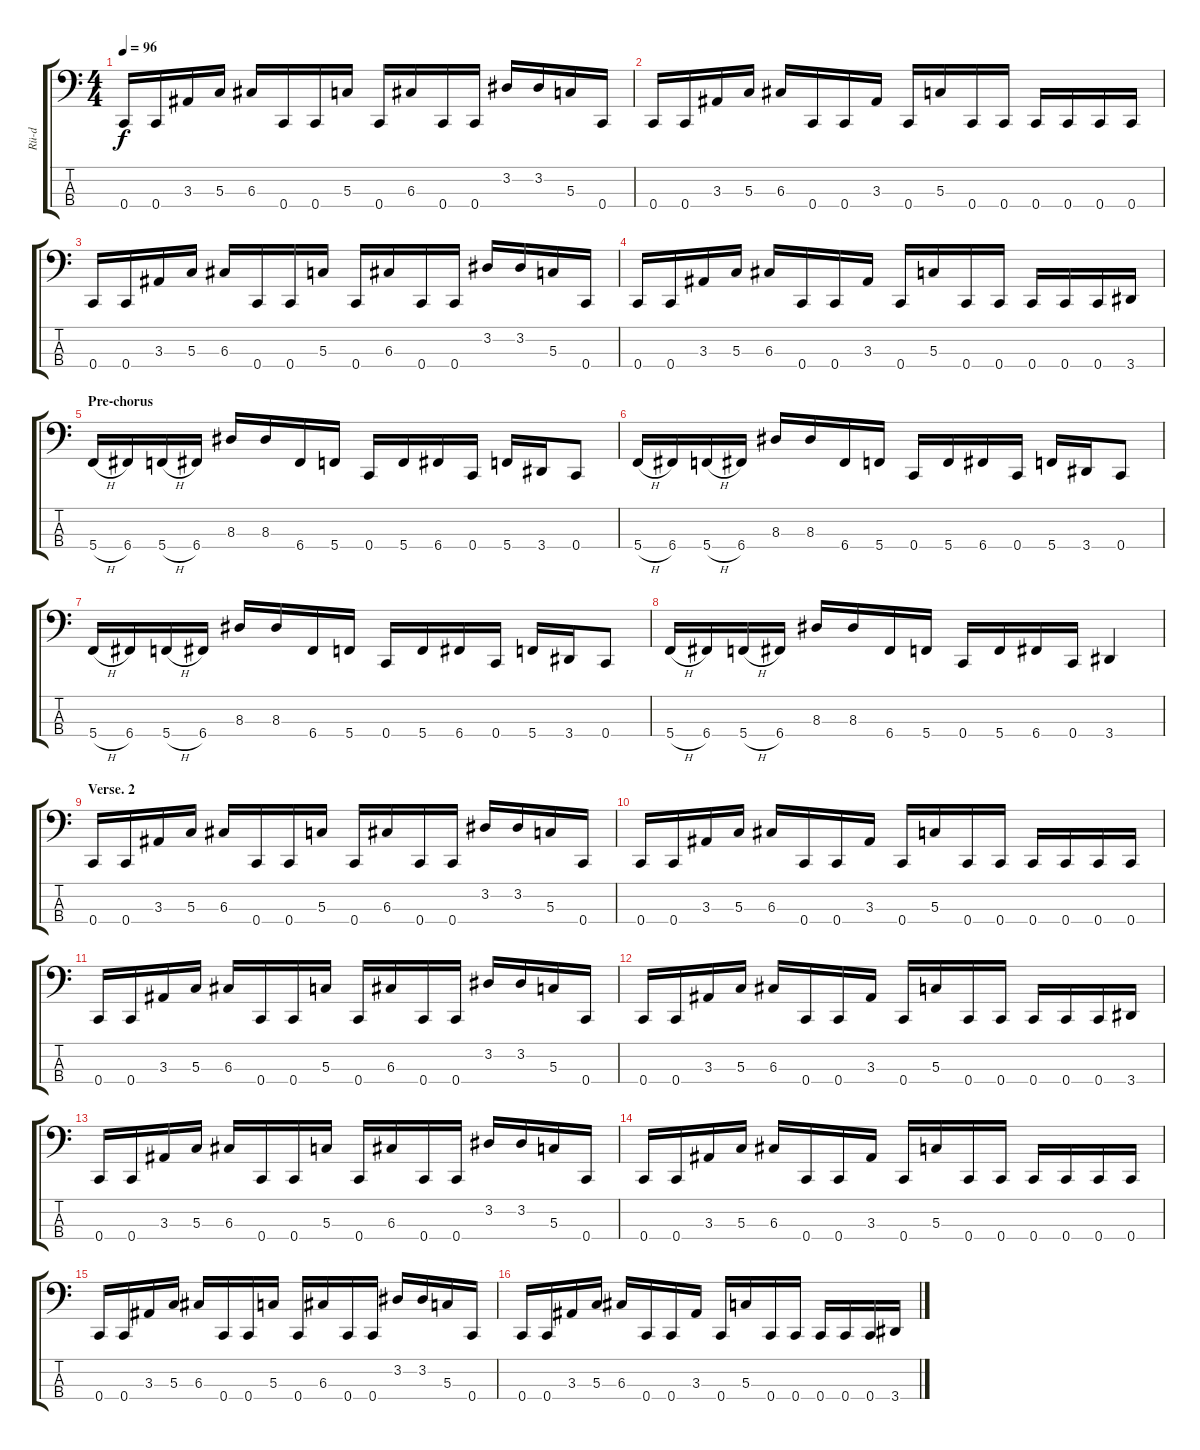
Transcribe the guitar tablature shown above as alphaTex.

\track ("Rü-d" "Rü-d") {instrument electricbassfinger}
\staff {score tabs}
\tuning (F2 C2 G1 C1) {hide}
\ts (4 4)
\tempo 96
\clef f4
\ks c
0.4.16{dy f} 0.4.16 3.3.16 5.3.16 6.3.16 0.4.16 0.4.16 5.3.16 0.4.16 6.3.16 0.4.16 0.4.16 3.2.16 3.2.16 5.3.16 0.4.16 |
0.4.16 0.4.16 3.3.16 5.3.16 6.3.16 0.4.16 0.4.16 3.3.16 0.4.16 5.3.16 0.4.16 0.4.16 0.4.16 0.4.16 0.4.16 0.4.16 |
0.4.16 0.4.16 3.3.16 5.3.16 6.3.16 0.4.16 0.4.16 5.3.16 0.4.16 6.3.16 0.4.16 0.4.16 3.2.16 3.2.16 5.3.16 0.4.16 |
0.4.16 0.4.16 3.3.16 5.3.16 6.3.16 0.4.16 0.4.16 3.3.16 0.4.16 5.3.16 0.4.16 0.4.16 0.4.16 0.4.16 0.4.16 3.4.16 |
\section ("" "Pre-chorus")
5.4{h}.16 6.4.16 5.4{h}.16 6.4.16 8.3.16 8.3.16 6.4.16 5.4.16 0.4.16 5.4.16 6.4.16 0.4.16 5.4.16 3.4.16 0.4.8 |
5.4{h}.16 6.4.16 5.4{h}.16 6.4.16 8.3.16 8.3.16 6.4.16 5.4.16 0.4.16 5.4.16 6.4.16 0.4.16 5.4.16 3.4.16 0.4.8 |
5.4{h}.16 6.4.16 5.4{h}.16 6.4.16 8.3.16 8.3.16 6.4.16 5.4.16 0.4.16 5.4.16 6.4.16 0.4.16 5.4.16 3.4.16 0.4.8 |
5.4{h}.16 6.4.16 5.4{h}.16 6.4.16 8.3.16 8.3.16 6.4.16 5.4.16 0.4.16 5.4.16 6.4.16 0.4.16 3.4.4 |
\section ("" "Verse. 2")
0.4.16 0.4.16 3.3.16 5.3.16 6.3.16 0.4.16 0.4.16 5.3.16 0.4.16 6.3.16 0.4.16 0.4.16 3.2.16 3.2.16 5.3.16 0.4.16 |
0.4.16 0.4.16 3.3.16 5.3.16 6.3.16 0.4.16 0.4.16 3.3.16 0.4.16 5.3.16 0.4.16 0.4.16 0.4.16 0.4.16 0.4.16 0.4.16 |
0.4.16 0.4.16 3.3.16 5.3.16 6.3.16 0.4.16 0.4.16 5.3.16 0.4.16 6.3.16 0.4.16 0.4.16 3.2.16 3.2.16 5.3.16 0.4.16 |
0.4.16 0.4.16 3.3.16 5.3.16 6.3.16 0.4.16 0.4.16 3.3.16 0.4.16 5.3.16 0.4.16 0.4.16 0.4.16 0.4.16 0.4.16 3.4.16 |
0.4.16 0.4.16 3.3.16 5.3.16 6.3.16 0.4.16 0.4.16 5.3.16 0.4.16 6.3.16 0.4.16 0.4.16 3.2.16 3.2.16 5.3.16 0.4.16 |
0.4.16 0.4.16 3.3.16 5.3.16 6.3.16 0.4.16 0.4.16 3.3.16 0.4.16 5.3.16 0.4.16 0.4.16 0.4.16 0.4.16 0.4.16 0.4.16 |
0.4.16 0.4.16 3.3.16 5.3.16 6.3.16 0.4.16 0.4.16 5.3.16 0.4.16 6.3.16 0.4.16 0.4.16 3.2.16 3.2.16 5.3.16 0.4.16 |
0.4.16 0.4.16 3.3.16 5.3.16 6.3.16 0.4.16 0.4.16 3.3.16 0.4.16 5.3.16 0.4.16 0.4.16 0.4.16 0.4.16 0.4.16 3.4.16
